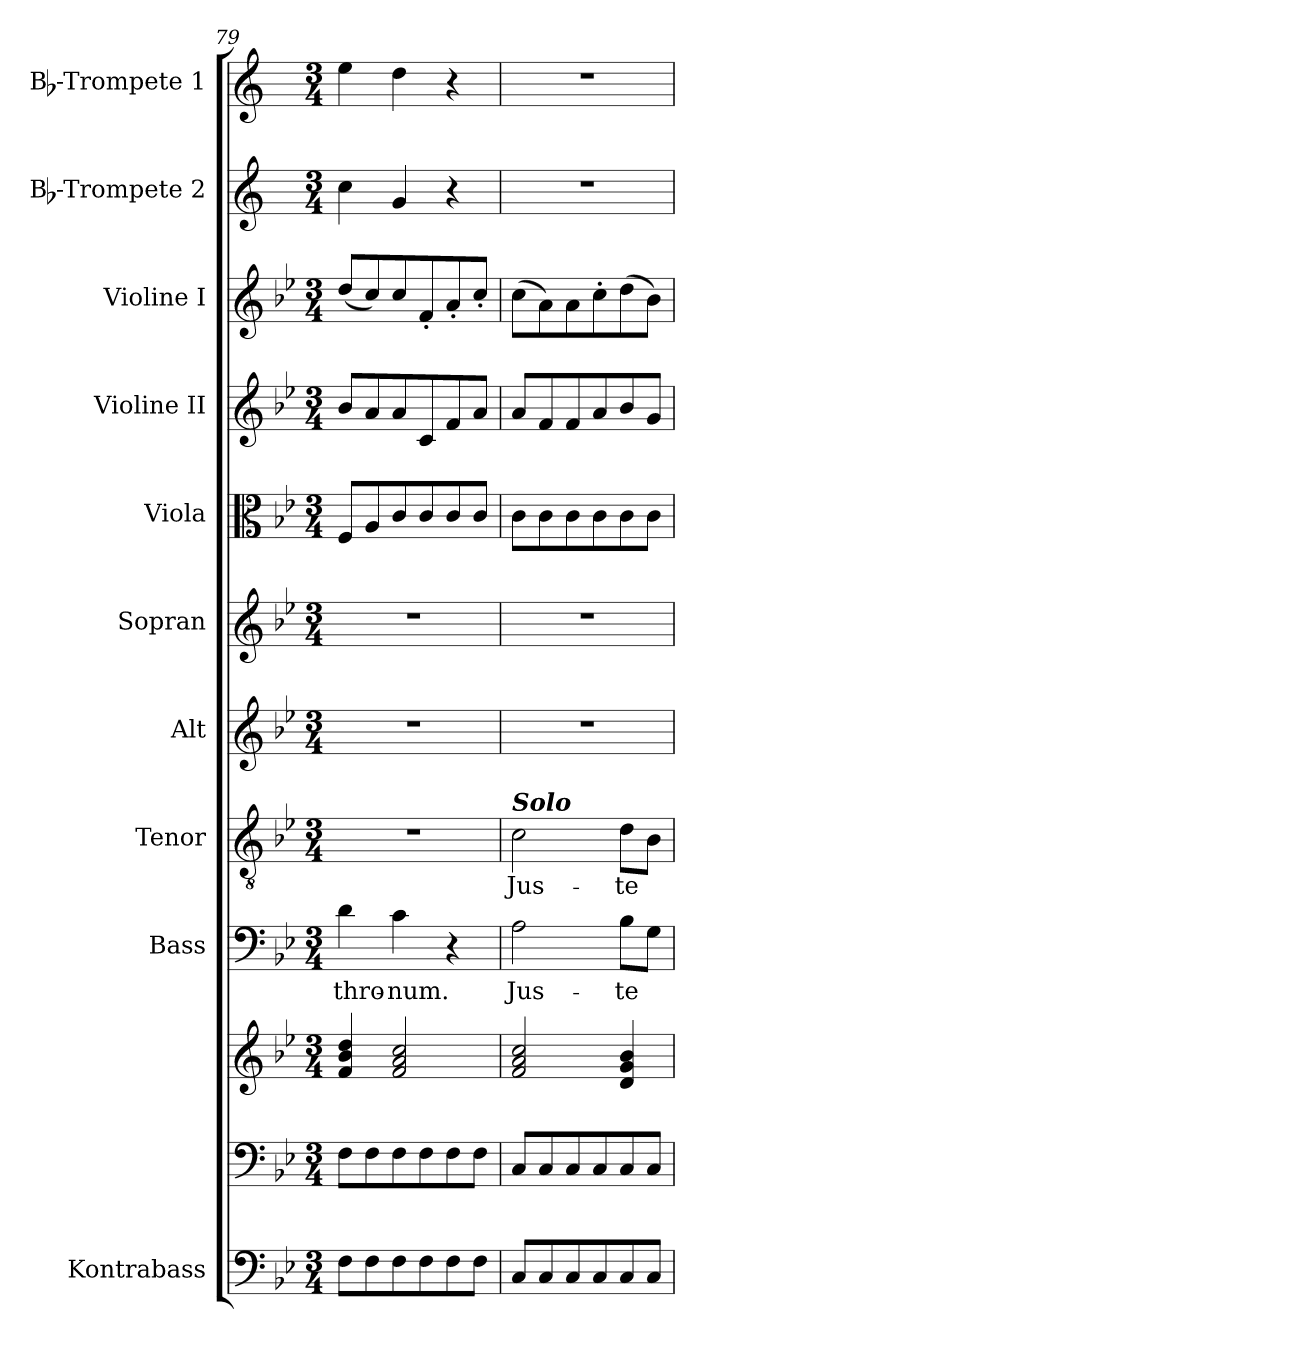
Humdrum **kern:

**kern	**kern	**kern	**kern	**text	**kern	**text	**kern	**kern	**kern	**kern	**kern	**kern	**kern
*part11	*part10	*part10	*part9	*part9	*part8	*part8	*part7	*part6	*part5	*part4	*part3	*part2	*part1
*staff12	*staff11	*staff10	*staff9	*staff9	*staff8	*staff8	*staff7	*staff6	*staff5	*staff4	*staff3	*staff2	*staff1
*I"Kontrabass	*	*	*I"Bass	*	*I"Tenor	*	*I"Alt	*I"Sopran	*I"Viola	*I"Violine II	*I"Violine I	*I"Bb-Trompete 2	*I"Bb-Trompete 1
*I'Kb.	*	*	*I'B.	*	*I'T.	*	*I'A.	*I'S.	*I'Vla.	*I'Vl. II	*I'Vl. I	*I'Bb Trp. 2	*I'Bb Trp. 1
*clefF4	*clefF4	*clefG2	*clefF4	*	*clefGv2	*	*clefG2	*clefG2	*clefC3	*clefG2	*clefG2	*clefG2	*clefG2
*ITrd7c12	*	*	*	*	*	*	*	*	*	*	*	*ITrd1c2	*ITrd1c2
*k[b-e-]	*k[b-e-]	*k[b-e-]	*k[b-e-]	*	*k[b-e-]	*	*k[b-e-]	*k[b-e-]	*k[b-e-]	*k[b-e-]	*k[b-e-]	*k[b-e-]	*k[b-e-]
*B-:	*B-:	*B-:	*B-:	*	*B-:	*	*B-:	*B-:	*B-:	*B-:	*B-:	*B-:	*B-:
*M3/4	*M3/4	*M3/4	*M3/4	*	*M3/4	*	*M3/4	*M3/4	*M3/4	*M3/4	*M3/4	*M3/4	*M3/4
=79	=79	=79	=79	=79	=79	=79	=79	=79	=79	=79	=79	=79	=79
!	!	!	!	!LO:LY:b	!	!	!	!	!	!	!	!	!
8FF\L	8F\L	4f/ 4b-/ 4dd/	4d\	thro-	2.r	.	2.r	2.r	8F/L	8b-/L	(<8dd/L	4b-\	4dd\
8FF\	8F\	.	.	.	.	.	.	.	8A/	8a/	8cc/)	.	.
!	!	!	!	!LO:LY:b	!	!	!	!	!	!	!	!	!
8FF\	8F\	2f/ 2a/ 2cc/	4c\	-num.	.	.	.	.	8c/	8a/	8cc/	4f/	4cc\
8FF\	8F\	.	.	.	.	.	.	.	8c/	8c/	8f'</	.	.
8FF\	8F\	.	4r	.	.	.	.	.	8c/	8f/	8a'</	4r	4r
8FF\J	8F\J	.	.	.	.	.	.	.	8c/J	8a/J	8cc'</J	.	.
=80	=80	=80	=80	=80	=80	=80	=80	=80	=80	=80	=80	=80	=80
!	!	!	!	!	!LO:TX:a:Bi:t=Solo	!	!	!	!	!	!	!	!
!	!	!	!	!LO:LY:b	!	!LO:LY:b	!	!	!	!	!	!	!
8CC/L	8C/L	2f/ 2a/ 2cc/	2A\	Jus-	2c\	Jus-	2.r	2.r	8c\L	8a/L	(>8cc\L	2.r	2.r
8CC/	8C/	.	.	.	.	.	.	.	8c\	8f/	8a\)	.	.
8CC/	8C/	.	.	.	.	.	.	.	8c\	8f/	8a\	.	.
8CC/	8C/	.	.	.	.	.	.	.	8c\	8a/	8cc'>\	.	.
!	!	!	!	!LO:LY:b	!	!LO:LY:b	!	!	!	!	!	!	!
8CC/	8C/	4d/ 4g/ 4b-/	8B-\L	-te	8d\L	-te	.	.	8c\	8b-/	(>8dd\	.	.
8CC/J	8C/J	.	8G\J	.	8B-\J	.	.	.	8c\J	8g/J	8b-\J)	.	.
=	=	=	=	=	=	=	=	=	=	=	=	=	=
*-	*-	*-	*-	*-	*-	*-	*-	*-	*-	*-	*-	*-	*-
